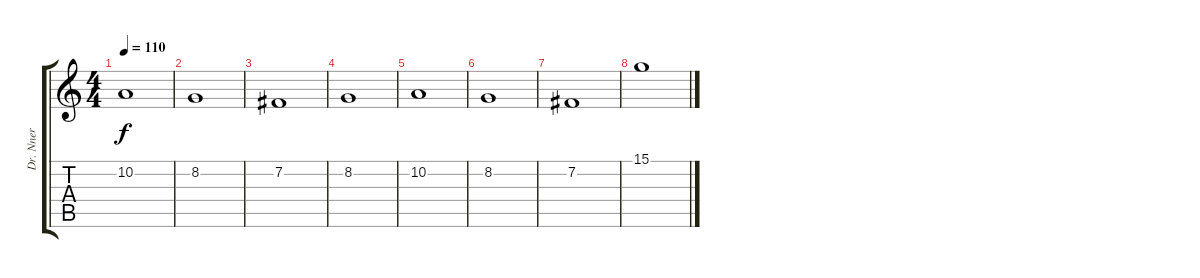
\track ("Dr. Nner" "Dr. Nner") {instrument pad3polysynth}
\staff {score tabs}
\tuning (E4 B3 G3 D3 A2 E2) {hide}
\ts (4 4)
\tempo 110
\clef g2
\ks c
10.2.1{dy f} |
8.2.1 |
7.2.1 |
8.2.1 |
10.2.1 |
8.2.1 |
7.2.1 |
15.1.1
